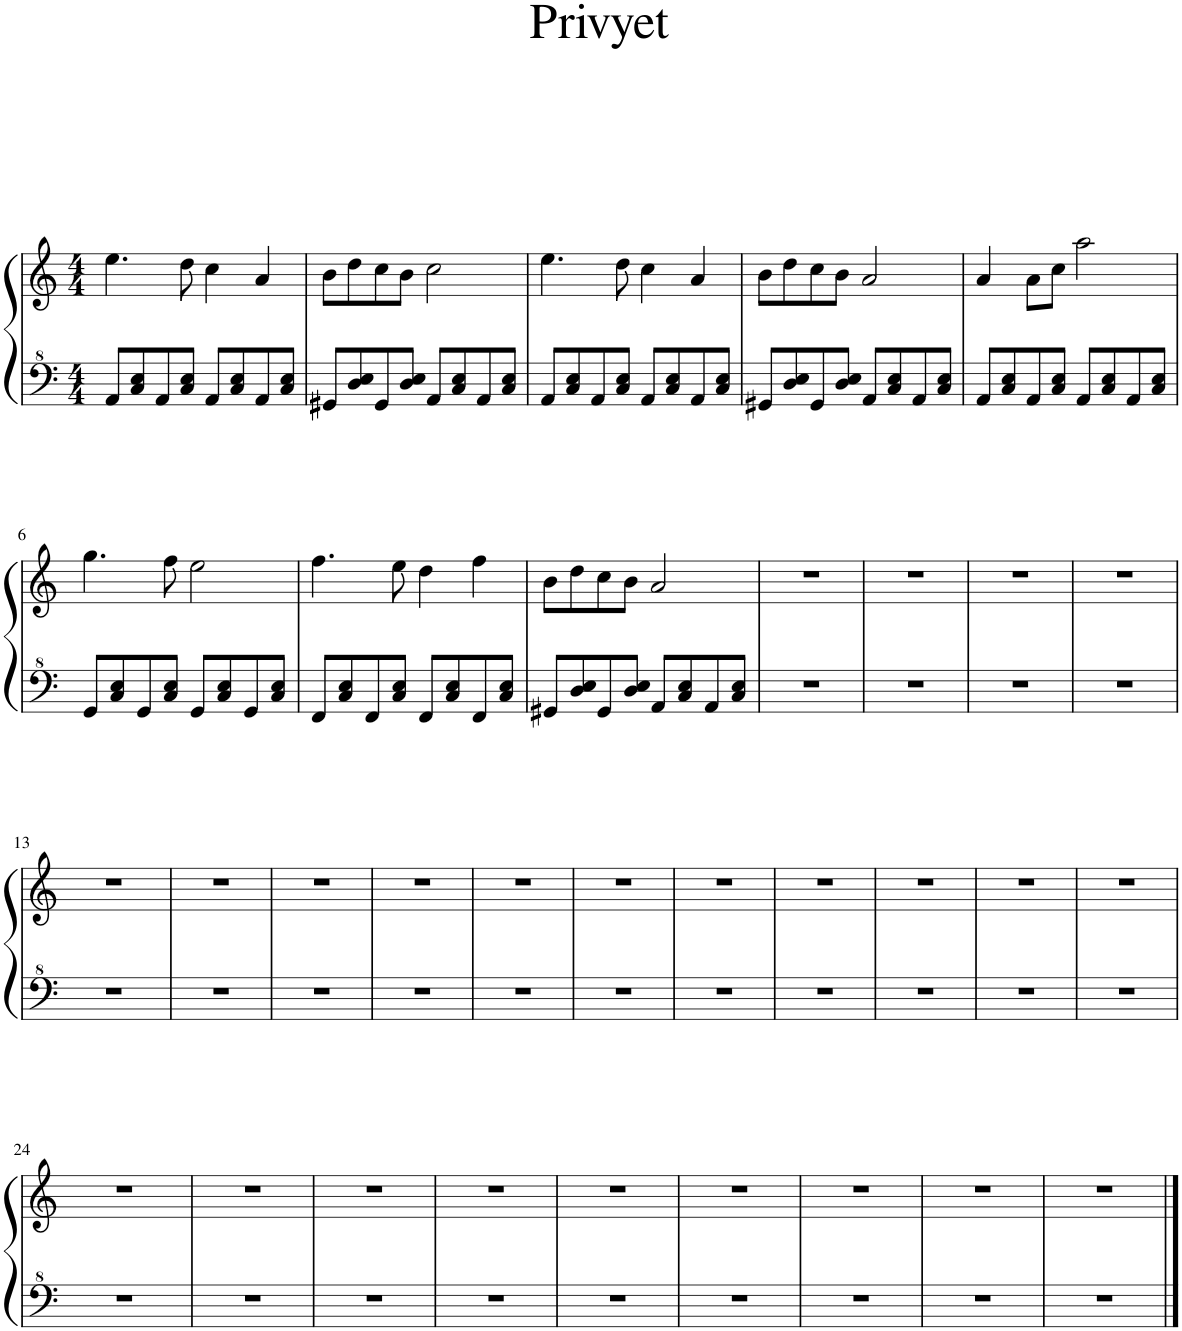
**kern	**kern
*part1	*part1
*staff2	*staff1
*I"Piano	*
*I'Pno.	*
*clefF^4	*clefG2
*k[]	*k[]
*M4/4	*M4/4
=1	=1
8A/L	4.ee\
8c/ 8e/	.
8A/	.
8c/ 8e/J	8dd\
8A/L	4cc\
8c/ 8e/	.
8A/	4a/
8c/ 8e/J	.
=2	=2
8G#X/L	8b\L
8d/ 8e/	8dd\
8G#/	8cc\
8d/ 8e/J	8b\J
8A/L	2cc\
8c/ 8e/	.
8A/	.
8c/ 8e/J	.
=3	=3
8A/L	4.ee\
8c/ 8e/	.
8A/	.
8c/ 8e/J	8dd\
8A/L	4cc\
8c/ 8e/	.
8A/	4a/
8c/ 8e/J	.
=4	=4
8G#X/L	8b\L
8d/ 8e/	8dd\
8G#/	8cc\
8d/ 8e/J	8b\J
8A/L	2a/
8c/ 8e/	.
8A/	.
8c/ 8e/J	.
=5	=5
8A/L	4a/
8c/ 8e/	.
8A/	8a\L
8c/ 8e/J	8cc\J
8A/L	2aa\
8c/ 8e/	.
8A/	.
8c/ 8e/J	.
!!LO:LB:g=z
=6	=6
8G/L	4.gg\
8c/ 8e/	.
8G/	.
8c/ 8e/J	8ff\
8G/L	2ee\
8c/ 8e/	.
8G/	.
8c/ 8e/J	.
=7	=7
8F/L	4.ff\
8c/ 8e/	.
8F/	.
8c/ 8e/J	8ee\
8F/L	4dd\
8c/ 8e/	.
8F/	4ff\
8c/ 8e/J	.
=8	=8
8G#X/L	8b\L
8d/ 8e/	8dd\
8G#/	8cc\
8d/ 8e/J	8b\J
8A/L	2a/
8c/ 8e/	.
8A/	.
8c/ 8e/J	.
=9	=9
1r	1r
=10	=10
1r	1r
=11	=11
1r	1r
=12	=12
1r	1r
!!LO:LB:g=z
=13	=13
1r	1r
=14	=14
1r	1r
=15	=15
1r	1r
=16	=16
1r	1r
=17	=17
1r	1r
=18	=18
1r	1r
=19	=19
1r	1r
=20	=20
1r	1r
=21	=21
1r	1r
=22	=22
1r	1r
=23	=23
1r	1r
!!LO:LB:g=z
=24	=24
1r	1r
=25	=25
1r	1r
=26	=26
1r	1r
=27	=27
1r	1r
=28	=28
1r	1r
=29	=29
1r	1r
=30	=30
1r	1r
=31	=31
1r	1r
=32	=32
1r	1r
==	==
*-	*-
